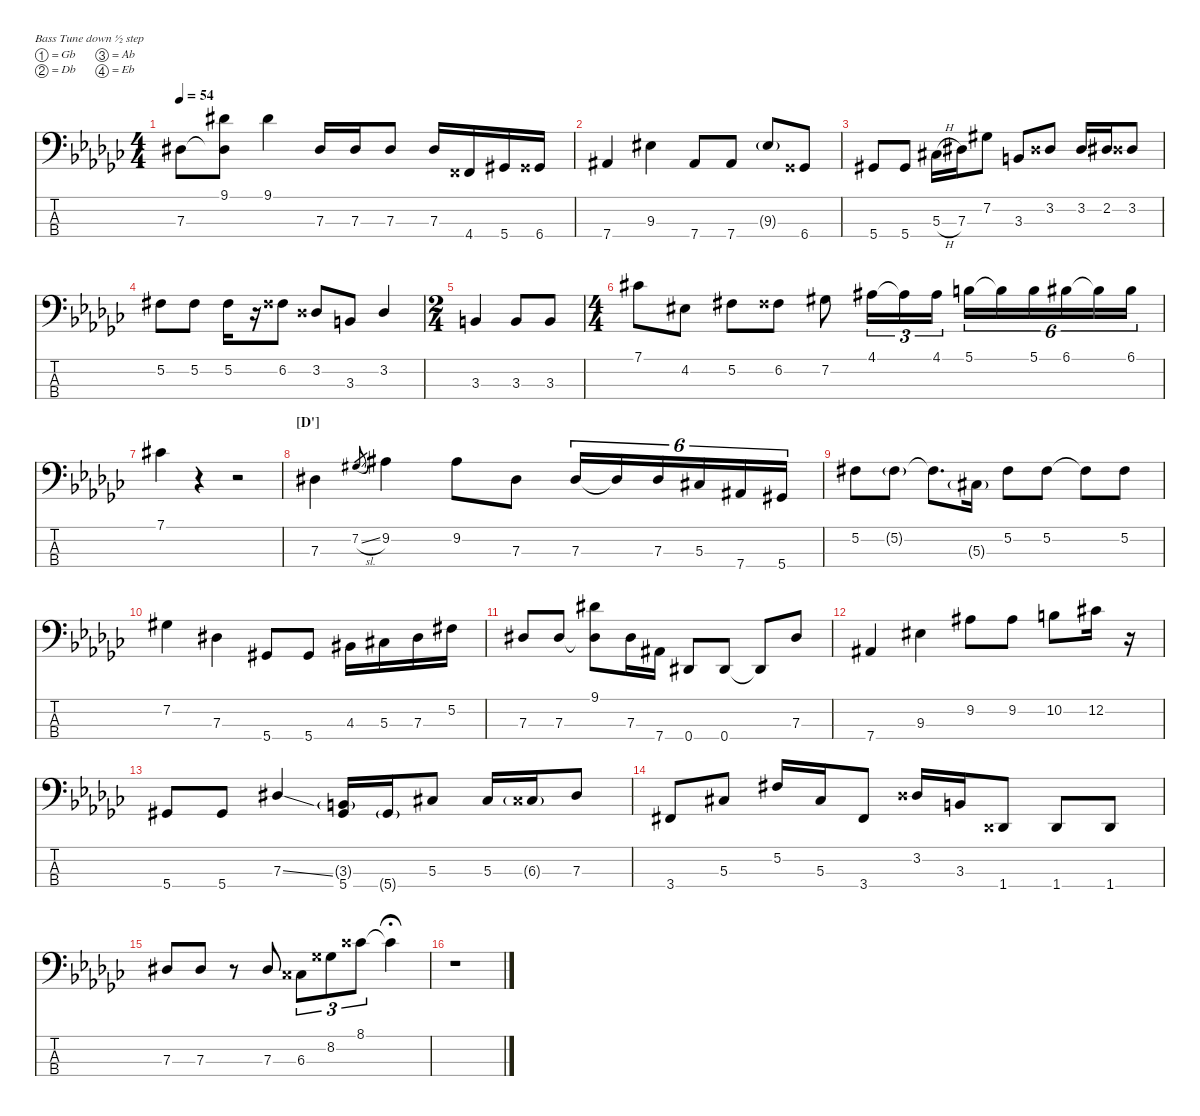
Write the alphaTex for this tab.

\defaultSystemsLayout 4
\hideDynamics
\bracketExtendMode nobrackets
\singleTrackTrackNamePolicy hidden
\multiTrackTrackNamePolicy hidden
\otherSystemsTrackNameOrientation horizontal
\track ("Bass" "Bs.") {instrument electricbassfinger}
\staff {score tabs}
\tuning (Gb2 Db2 Ab1 Eb1)
\ts (4 4)
\tempo 54
\clef f4
\scale
0.333333
\ks gb
7.3{acc #}.8{dy mf beam Down} (9.1{acc #} 7.3{t acc #}).8{beam Down} 9.1{acc #}.4{beam Down} 7.3{acc #}.16{beam Up} 7.3{acc #}.16{beam Up} 7.3{acc #}.8{beam Up} 7.3{acc #}.16{beam Up} 4.4{acc x}.16{beam Up} 5.4{acc #}.16{beam Up} 6.4{acc x}.16{beam Up} |
\scale
0.333333 7.4{acc #}.4{beam Up} 9.3{acc #}.4{beam Down} 7.4{acc #}.8{beam Up} 7.4{acc #}.8{beam Up} 9.3{g acc #}.8{beam Up} 6.4{acc x}.8{beam Up} |
\scale
0.333333 5.4{acc #}.8{beam Up} 5.4{acc #}.8{beam Up} 5.3{h acc #}.16{beam Down} 7.3{acc #}.16{beam Down} 7.2{acc #}.8{beam Down} 3.3{acc forcenatural}.8{beam Up} 3.2{acc x}.8{beam Up} 3.2{acc x}.16{beam Up} 2.2{acc #}.16{beam Up} 3.2{acc x}.8{beam Up} |
\scale
0.333333 5.2{acc #}.8{beam Down} 5.2{acc #}.8{beam Down} 5.2{acc #}.16{beam Down} r.16{beam Down} 6.2{acc x}.8{beam Down} 3.2{acc x}.8{beam Up} 3.3{acc forcenatural}.8{beam Up} 3.2{acc x}.4{beam Up} |
\ts (2 4)
\scale
0.333333 3.3{acc forcenatural}.4{beam Up} 3.3{acc forcenatural}.8{beam Up} 3.3{acc forcenatural}.8{beam Up} |
\ts (4 4)
\scale
0.333333 7.1{acc #}.8{beam Down} 4.2{acc #}.8{beam Down} 5.2{acc #}.8{beam Down} 6.2{acc x}.8{beam Down} 7.2{acc #}.8{beam Down} 4.1{acc #}.16{tu (3 2) beam Down} 4.1{t acc #}.16{tu (3 2) beam Down} 4.1{acc #}.16{tu (3 2) beam Down} 5.1{acc forcenatural}.16{tu (6 4) beam Down} 5.1{t acc forcenatural}.16{tu (6 4) beam Down} 5.1{acc forcenatural}.16{tu (6 4) beam Down} 6.1{acc #}.16{tu (6 4) beam Down} 6.1{t acc #}.16{tu (6 4) beam Down} 6.1{acc #}.16{tu (6 4) beam Down} |
\scale
0.333333 7.1{acc #}.4{beam Down} r.4{beam Down} r.2{beam Down} |
\section ("D'" "")
\scale
0.333333 7.3{acc #}.4{beam Down} 7.2{sl acc #}.8{gr beam Up} 9.2{acc #}.4{beam Down} 9.2{acc #}.8{beam Down} 7.3{acc #}.8{beam Down} 7.3{acc #}.16{tu (6 4) beam Up} 7.3{t acc #}.16{tu (6 4) beam Up} 7.3{acc #}.16{tu (6 4) beam Up} 5.3{acc #}.16{tu (6 4) beam Up} 7.4{acc #}.16{tu (6 4) beam Up} 5.4{acc #}.16{tu (6 4) beam Up} |
\scale
0.333333 5.2{acc #}.8{beam Down} 5.2{g acc #}.8{beam Down} 5.2{t acc #}.8{d beam Down} 5.3{g acc #}.16{beam Down} 5.2{acc #}.8{beam Down} 5.2{acc #}.8{beam Down} 5.2{t acc #}.8{beam Down} 5.2{acc #}.8{beam Down} |
\scale
0.333333 7.2{acc #}.4{beam Down} 7.3{acc #}.4{beam Down} 5.4{acc #}.8{beam Up} 5.4{acc #}.8{beam Up} 4.3{acc #}.16{beam Down} 5.3{acc #}.16{beam Down} 7.3{acc #}.16{beam Down} 5.2{acc #}.16{beam Down} |
\scale
0.333333 7.3{acc #}.8{beam Up} 7.3{acc #}.8{beam Up} (9.1{acc #} 7.3{t acc #}).8{beam Down} 7.3{acc #}.16{beam Down} 7.4{acc #}.16{beam Down} 0.4{acc #}.8{beam Up} 0.4{acc #}.8{beam Up} 0.4{t acc #}.8{beam Up} 7.3{acc #}.8{beam Up} |
\scale
0.333333 7.4{acc #}.4{beam Up} 9.3{acc #}.4{beam Down} 9.2{acc #}.8{beam Down} 9.2{acc #}.8{beam Down} 10.2{acc forcenatural}.8{beam Down} 12.2{acc #}.16{beam Down} r.16{beam Down} |
\scale
0.333333 5.4{acc #}.8{beam Up} 5.4{acc #}.8{beam Up} 7.3{ss acc #}.4{beam Up} (3.3{g acc forcenatural} 5.4{acc #}).16{beam Up} 5.4{g acc #}.16{beam Up} 5.3{acc #}.8{beam Up} 5.3{acc #}.16{beam Up} 6.3{g acc x}.16{beam Up} 7.3{acc #}.8{beam Up} |
\scale
0.333333 3.4{acc #}.8{beam Up} 5.3{acc #}.8{beam Up} 5.2{acc #}.16{beam Up} 5.3{acc #}.16{beam Up} 3.4{acc #}.8{beam Up} 3.2{acc x}.16{beam Up} 3.3{acc forcenatural}.16{beam Up} 1.4{acc x}.8{beam Up} 1.4{acc x}.8{beam Up} 1.4{acc x}.8{beam Up} |
\scale
0.333333 7.3{acc #}.8{beam Up} 7.3{acc #}.8{beam Up} r.8{beam Up} 7.3{acc #}.8{beam Up} 6.3{acc x}.8{tu (3 2) beam Down} 8.2{acc x}.8{tu (3 2) beam Down} 8.1{acc x}.8{tu (3 2) beam Down} 8.1{t acc x}.4{fermata (medium 0.5) beam Down} |
\scale
0.333333 r.1{beam Down}
